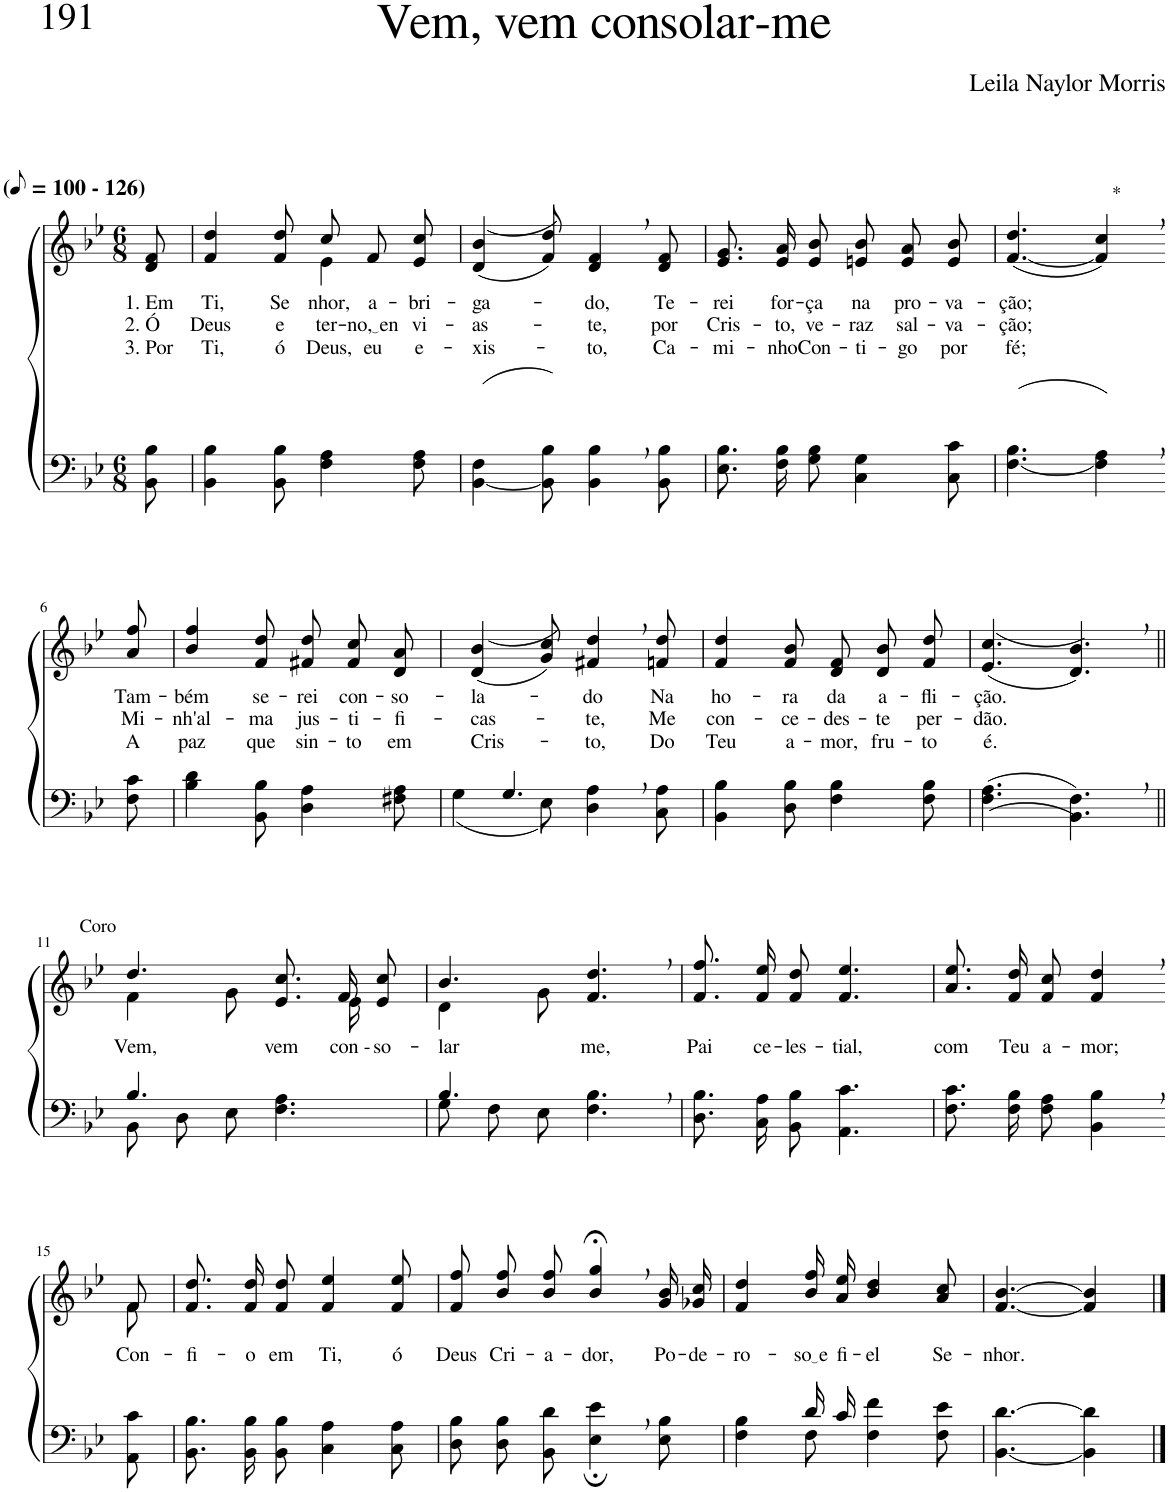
**kern	**kern	**text	**text	**text
*part2	*part1	*part1	*part1	*part1
*staff2	*staff1	*staff1	*staff1	*staff1
*I"Parte III e IV	*I"Parte I e II	*	*	*
*clefF4	*clefG2	*	*	*
*Trd1c2	*Trd1c2	*	*	*
*k[b-e-]	*k[b-e-]	*	*	*
*M6/8	*M6/8	*	*	*
*MM50	*MM50	*	*	*
=1	=1	=1	=1	=1
!	!LO:TX:a:B:t=(	!	!	!
!	!LO:TX:a:B:t=- 126)	!	!	!
!	!	!LO:LY:b	!LO:LY:b	!LO:LY:b
8BB-\ 8B-\	8d/ 8f/	1. Em	2. Ó	3. Por
=2	=2	=2	=2	=2
!	!	!LO:LY:b	!LO:LY:b	!LO:LY:b
*	*^	*	*	*
4BB-\ 4B-\	4f/ 4dd/	4.ryy	Ti,	Deus	Ti,
!	!	!	!LO:LY:b	!LO:LY:b	!LO:LY:b
8BB-\ 8B-\	8f/ 8dd/	.	Se-	e-	ó
!	!	!	!LO:LY:b	!LO:LY:b	!LO:LY:b
4F\ 4A\	8cc\L	4e-\	-nhor,	-ter-	Deus,
!	!	!	!LO:LY:b	!LO:LY:b	!LO:LY:b
.	8f\	.	a-	no, en	eu
!	!	!	!LO:LY:b	!LO:LY:b	!LO:LY:b
8F\ 8A\	8e-\ 8cc\J	8ryy	-bri-	vi-	e-
=3	=3	=3	=3	=3	=3
!	!	!	!LO:LY:b	!LO:LY:b	!LO:LY:b
*	*v	*v	*	*	*
([4BB-\ 4F\	((4d/ 4b-/	-ga-	-as-	-xis-
8BB-\] 8B-\)	8f/ 8dd/))	.	.	.
!	!	!LO:LY:b	!LO:LY:b	!LO:LY:b
4BB-\, 4B-\,	4d/, 4f/,	-do,	-te,	-to,
!	!	!LO:LY:b	!LO:LY:b	!LO:LY:b
8BB-\ 8B-\	8d/ 8f/	Te-	por	Ca-
=4	=4	=4	=4	=4
!	!	!LO:LY:b	!LO:LY:b	!LO:LY:b
8.E-\ 8.B-\L	8.e-/ 8.g/L	-rei	Cris-	-mi-
!	!	!LO:LY:b	!LO:LY:b	!LO:LY:b
16F\ 16B-\K	16e-/ 16a/K	for-	-to,	-nho
!	!	!LO:LY:b	!LO:LY:b	!LO:LY:b
8G\ 8B-\J	8e-/ 8b-/J	-ça	ve-	Con-
!	!	!LO:LY:b	!LO:LY:b	!LO:LY:b
4C\ 4G\	8en/ 8b-/L	na	-raz	-ti-
!	!	!LO:LY:b	!LO:LY:b	!LO:LY:b
.	8e/ 8a/	pro-	sal-	-go
!	!	!LO:LY:b	!LO:LY:b	!LO:LY:b
8C\ 8c\	8e/ 8b-/J	-va-	-va-	por
=5	=5	=5	=5	=5
!	!	!LO:LY:b	!LO:LY:b	!LO:LY:b
([4.F\ 4.B-\	([4.f/ 4.dd/	-ção;	-ção;	fé;
!	!LO:TX:a:t=*	!	!	!
4F\], 4A\,)	4f/], 4cc/,)	.	.	.
!!LO:LB:g=z
=6-	=6-	=6-	=6-	=6-
!	!	!LO:LY:b	!LO:LY:b	!LO:LY:b
8F\ 8c\	8a/ 8ff/	Tam-	Mi-	A
=7	=7	=7	=7	=7
!	!	!LO:LY:b	!LO:LY:b	!LO:LY:b
4B-\ 4d\	4b-/ 4ff/	-bém	-nh'al-	paz
!	!	!LO:LY:b	!LO:LY:b	!LO:LY:b
8BB-\ 8B-\	8f/ 8dd/	se-	-ma	que
!	!	!LO:LY:b	!LO:LY:b	!LO:LY:b
4D\ 4A\	8f#X/ 8dd/L	-rei	jus-	sin-
!	!	!LO:LY:b	!LO:LY:b	!LO:LY:b
.	8f#/ 8cc/	con-	-ti-	-to
!	!	!LO:LY:b	!LO:LY:b	!LO:LY:b
8F#X\ 8A\	8d/ 8a/J	-so-	-fi-	em
=8	=8	=8	=8	=8
*^	*	*	*	*
!	!	!	!LO:LY:b	!LO:LY:b	!LO:LY:b
4.G/	(4G\	((4d/ 4b-/	-la-	-cas-	Cris-
.	8E-\)	8g/ 8cc/))	.	.	.
!	!	!	!LO:LY:b	!LO:LY:b	!LO:LY:b
4ryy	4D\ 4A\	4f#X/, 4dd/,	-do	-te,	-to,
!	!	!	!LO:LY:b	!LO:LY:b	!LO:LY:b
8ryy	8C\ 8A\	8fn/ 8dd/	Na	Me	Do
=9	=9	=9	=9	=9	=9
!	!	!	!LO:LY:b	!LO:LY:b	!LO:LY:b
*v	*v	*	*	*	*
4BB-\ 4B-\	4f/ 4dd/	ho-	con-	Teu
!	!	!LO:LY:b	!LO:LY:b	!LO:LY:b
8D\ 8B-\	8f/ 8b-/	-ra	-ce-	a-
!	!	!LO:LY:b	!LO:LY:b	!LO:LY:b
4F\ 4B-\	8d/ 8f/L	da	-des-	-mor,
!	!	!LO:LY:b	!LO:LY:b	!LO:LY:b
.	8d/ 8b-/	a-	-te	fru-
!	!	!LO:LY:b	!LO:LY:b	!LO:LY:b
8F\ 8B-\	8f/ 8dd/J	-fli-	per-	-to
=10	=10	=10	=10	=10
!	!	!LO:LY:b	!LO:LY:b	!LO:LY:b
((4.F\ 4.A\	((4.e-/ 4.cc/	-ção.	-dão.	é.
4.BB-\, 4.F\,))	4.d/, 4.b-/,))	.	.	.
!!LO:LB:g=z
=11||	=11||	=11||	=11||	=11||
*^	*^	*	*	*
!	!	!LO:TX:a:t=Coro	!	!	!	!
!	!	!	!	!LO:LY:b	!	!
4.B-/	8BB-\L	4.dd/	4f\	Vem,	.	.
.	8D\	.	.	.	.	.
.	8E-\J	.	8g\	.	.	.
!	!	!	!	!LO:LY:b	!	!
4.ryy	4.F\ 4.A\	8.e-/ 8.cc/L	8.ryy	vem	.	.
!	!	!	!	!LO:LY:b	!	!
.	.	16f/Jk	16e-/KL	con --	.	.
!	!	!	!	!LO:LY:b	!	!
.	.	8ryy	8e-/ 8cc/J	so-	.	.
=12	=12	=12	=12	=12	=12	=12
!	!	!	!	!LO:LY:b	!	!
4.B-/	8G\L	4.b-/	4d\	-lar-	.	.
.	8F\	.	.	.	.	.
.	8E-\J	.	8g\	.	.	.
!	!	!	!	!LO:LY:b	!	!
4.ryy	4.F\ 4.B-\	4.f/, 4.dd/,	4.ryy	-me,	.	.
=13	=13	=13	=13	=13	=13	=13
!	!	!	!	!LO:LY:b	!	!
*v	*v	*	*	*	*	*
*	*v	*v	*	*	*
8.D\ 8.B-\L	8.f/ 8.ff/L	Pai	.	.
!	!	!LO:LY:b	!	!
16C\ 16A\K	16f/ 16ee-/K	ce-	.	.
!	!	!LO:LY:b	!	!
8BB-\ 8B-\J	8f/ 8dd/J	-les-	.	.
!	!	!LO:LY:b	!	!
4.AA\ 4.c\	4.f/ 4.ee-/	-tial,	.	.
=14	=14	=14	=14	=14
!	!	!LO:LY:b	!	!
8.F\ 8.c\L	8.a\ 8.ee-\L	com	.	.
!	!	!LO:LY:b	!	!
16F\ 16B-\K	16f\ 16dd\K	Teu	.	.
!	!	!LO:LY:b	!	!
8F\ 8A\J	8f\ 8cc\J	a-	.	.
!	!	!LO:LY:b	!	!
4BB-\, 4B-\,	4f/, 4dd/,	-mor;	.	.
!!LO:LB:g=z
=15-	=15-	=15-	=15-	=15-
*	*^	*	*	*
!	!	!	!LO:LY:b	!	!
8AA\ 8c\	8f/	8f\	Con-	.	.
=16	=16	=16	=16	=16	=16
!	!	!	!LO:LY:b	!	!
*	*v	*v	*	*	*
8.BB-\ 8.B-\L	8.f/ 8.dd/L	-fi-	.	.
!	!	!LO:LY:b	!	!
16BB-\ 16B-\K	16f/ 16dd/K	-o	.	.
!	!	!LO:LY:b	!	!
8BB-\ 8B-\J	8f/ 8dd/J	em	.	.
!	!	!LO:LY:b	!	!
4C\ 4A\	4f/ 4ee-/	Ti,	.	.
!	!	!LO:LY:b	!	!
8C\ 8A\	8f/ 8ee-/	ó	.	.
=17	=17	=17	=17	=17
!	!	!LO:LY:b	!	!
8D\ 8B-\L	8f\ 8ff\L	Deus	.	.
!	!	!LO:LY:b	!	!
8D\ 8B-\	8b-\ 8ff\	Cri-	.	.
!	!	!LO:LY:b	!	!
8BB-\ 8d\J	8b-\ 8ff\J	-a-	.	.
!	!	!LO:LY:b	!	!
4E-\;, 4e-\;,	4b-/;<, 4gg/;<,	-dor,	.	.
!	!	!LO:LY:b	!	!
8E-\ 8B-\	16g/ 16b-/LL	Po-	.	.
!	!	!LO:LY:b	!	!
.	16g-X/ 16cc/JJ	-de-	.	.
=18	=18	=18	=18	=18
*^	*	*	*	*
!	!	!	!LO:LY:b	!	!
4ryy	4F\ 4B-\	4f/ 4dd/	-ro-	.	.
!	!	!	!LO:LY:b	!	!
16d/LL	8F\	16b-\ 16ff\LL	so e	.	.
!	!	!	!LO:LY:b	!	!
16c/JJ	.	16a\ 16ee-\JJ	fi-	.	.
!	!	!	!LO:LY:b	!	!
4ryy	4F\ 4f\	4b-/ 4dd/	-el	.	.
!	!	!	!LO:LY:b	!	!
8ryy	8F\ 8e-\	8a/ 8cc/	Se-	.	.
=19	=19	=19	=19	=19	=19
!	!	!	!LO:LY:b	!	!
*v	*v	*	*	*	*
[4.BB-\ [4.d\	[4.f/ [4.b-/	-nhor.	.	.
4BB-\] 4d\]	4f/] 4b-/]	.	.	.
==	==	==	==	==
*-	*-	*-	*-	*-
